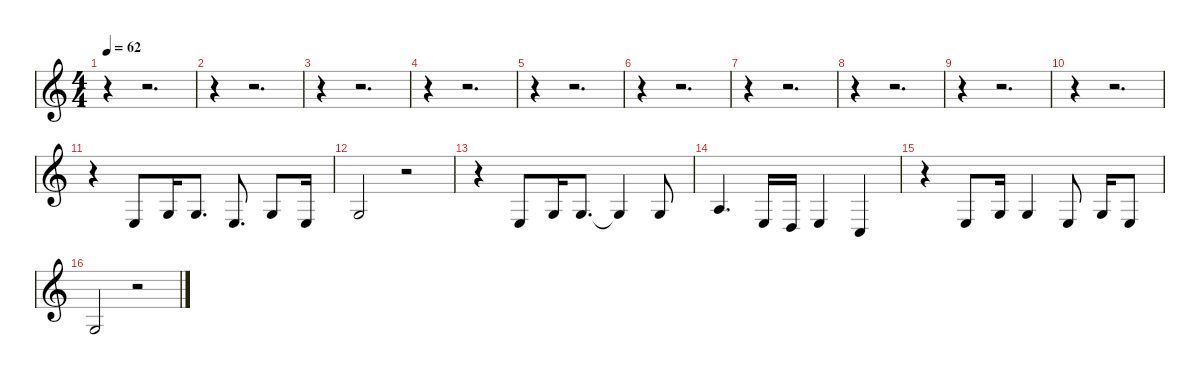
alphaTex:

\defaultSystemsLayout 4
\hideDynamics
\bracketExtendMode nobrackets
\singleTrackTrackNamePolicy hidden
\multiTrackTrackNamePolicy hidden
\firstSystemTrackNameMode fullname
\otherSystemsTrackNameOrientation horizontal
\track ("Vocals" "vla.") {instrument viola}
\staff {score}
\tuning (E4 C4 G3 C3 G2 C2)
\ts (4 4)
\beaming (8 2 2 2 2)
\tempo 62
\clef g2
\ks c
r.4{dy f instrument viola beam Down} r.2{d beam Down} |
r.4{beam Down} r.2{d beam Down} |
r.4{beam Down} r.2{d beam Down} |
r.4{beam Down} r.2{d beam Down} |
r.4{beam Down} r.2{d beam Down} |
r.4{beam Down} r.2{d beam Down} |
r.4{beam Down} r.2{d beam Down} |
r.4{beam Down} r.2{d beam Down} |
r.4{beam Down} r.2{d beam Down} |
r.4{beam Down} r.2{d beam Down} |
r.4{beam Down} 4.4.8{beam Up} 7.4.16{beam Up} 7.4.8{d beam Up} 4.4.8{d beam Up} 7.4.8{beam Up} 4.4.16{beam Up} |
7.4.2{beam Up} r.2{beam Up} |
r.4{beam Down} 4.4.8{beam Up} 7.4.16{beam Up} 7.4.8{d beam Up} 7.4{t}.4{beam Up} 7.4.8{beam Up} |
9.4.4{d beam Up} 4.4.16{beam Up} 2.4.16{beam Up} 4.4.4{beam Up} 0.4.4{beam Up} |
r.4{beam Down} 4.4.8{beam Up} 7.4.16{beam Up} 7.4.4{beam Up} 4.4.8{beam Up} 7.4.16{beam Up} 4.4.8{beam Up} |
7.4.2{beam Up} r.2{beam Up}
